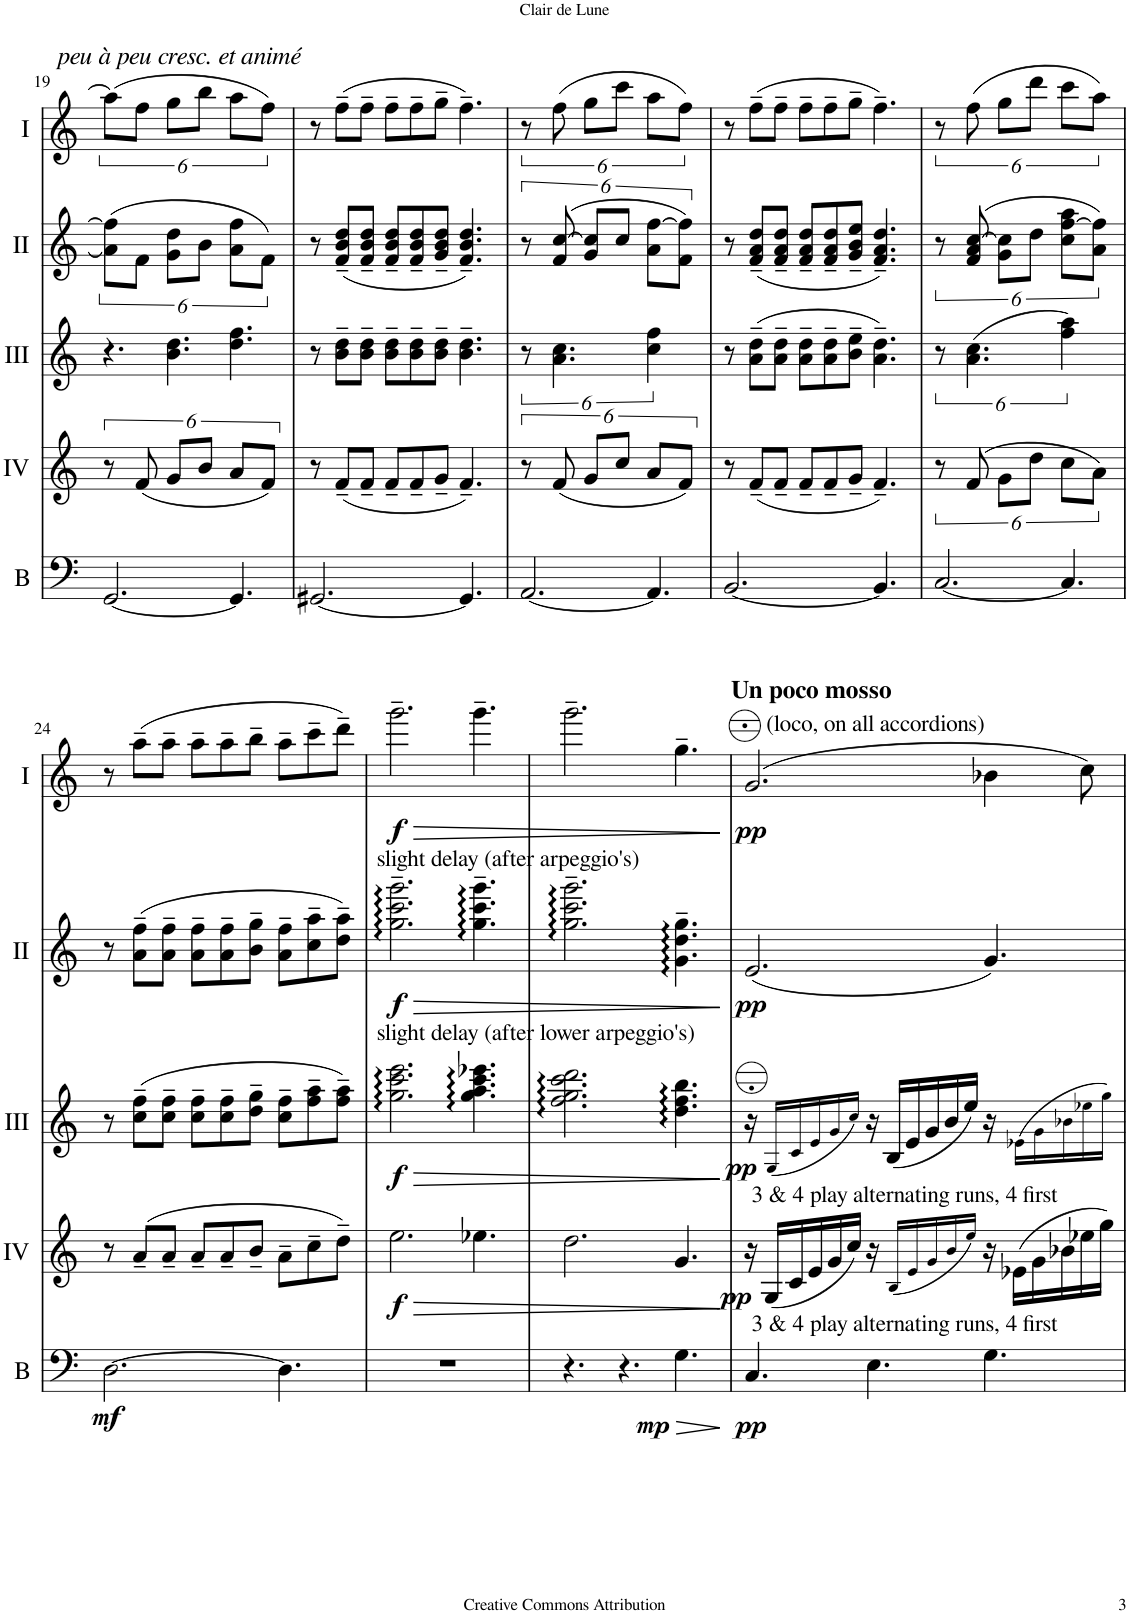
**kern	**dynam	**kern	**dynam	**kern	**dynam	**kern	**dynam	**kern	**dynam
*part5	*part5	*part4	*part4	*part3	*part3	*part2	*part2	*part1	*part1
*staff5	*staff5	*staff4	*staff4	*staff3	*staff3	*staff2	*staff2	*staff1	*staff1
*I"Bass	*	*I"Acc. 4	*	*I"Acc. 3	*	*I"Acc. 2	*	*I"Acc. 1	*
*I'B	*	*	*	*	*	*	*	*	*
!!LO:PB:g=z
*clefF4	*	*clefG2	*	*clefG2	*	*clefG2	*	*clefG2	*
*Trd7c12	*	*Trd7c12	*	*Trd7c12	*	*	*	*	*
*k[]	*	*k[]	*	*k[]	*	*k[]	*	*k[]	*
*M9/8	*	*M9/8	*	*M9/8	*	*M9/8	*	*M9/8	*
=19	=19	=19	=19	=19	=19	=19	=19	=19	=19
!	!	!	!	!	!	!	!	!LO:TX:a:i:t=peu à peu cresc. et animé	!
[2.GG/	.	16%3r	.	4.r	.	(16%3a\] 16%3ff\]L	.	(16%3aa\L]	.
.	.	(16%3f/	.	.	.	16%3f\J	.	16%3ff\J	.
.	.	16%3g/L	.	4.b\ 4.dd\	.	16%3g\ 16%3dd\L	.	16%3gg\L	.
.	.	16%3b/J	.	.	.	16%3b\J	.	16%3bb\J	.
4.GG/]	.	16%3a/L	.	4.dd\ 4.ff\	.	16%3a\ 16%3ff\L	.	16%3aa\L	.
.	.	16%3f/J)	.	.	.	16%3f\J)	.	16%3ff\J)	.
=20	=20	=20	=20	=20	=20	=20	=20	=20	=20
[2.GG#X/	.	8r	.	8r	.	8r	.	8r	.
.	.	(8f~/L	.	8b\~ 8dd\~L	.	(8f/~ 8b/~ 8dd/~L	.	(8ff~\L	.
.	.	8f~/J	.	8b\~ 8dd\~J	.	8f/~ 8b/~ 8dd/~J	.	8ff~\J	.
.	.	8f~/L	.	8b\~ 8dd\~L	.	8f/~ 8b/~ 8dd/~L	.	8ff~\L	.
.	.	8f~/	.	8b\~ 8dd\~	.	8f/~ 8b/~ 8dd/~	.	8ff~\	.
.	.	8g~/J	.	8b\~ 8dd\~J	.	8g/~ 8b/~ 8dd/~J	.	8gg~\J	.
4.GG#/]	.	4.f~/)	.	4.b\~ 4.dd\~	.	4.f/~ 4.b/~ 4.dd/~)	.	4.ff~\)	.
=21	=21	=21	=21	=21	=21	=21	=21	=21	=21
[2.AA/	.	16%3r	.	16%3r	.	16%3r	.	16%3r	.
.	.	(16%3f/	.	8%3.a\ 8%3.cc\	.	(16%3f/ [16%3cc/	.	(16%3ff\	.
.	.	16%3g/L	.	.	.	16%3g/ 16%3cc/]L	.	16%3gg\L	.
.	.	16%3cc/J	.	.	.	16%3cc/J	.	16%3ccc\J	.
4.AA/]	.	16%3a/L	.	8%3cc\ 8%3ff\	.	16%3a\ [16%3ff\L	.	16%3aa\L	.
.	.	16%3f/J)	.	.	.	16%3f\ 16%3ff\]J)	.	16%3ff\J)	.
=22	=22	=22	=22	=22	=22	=22	=22	=22	=22
[2.BB/	.	8r	.	8r	.	8r	.	8r	.
.	.	(8f~/L	.	(8a\~ 8dd\~L	.	(8f/~ 8a/~ 8dd/~L	.	(8ff~\L	.
.	.	8f~/J	.	8a\~ 8dd\~J	.	8f/~ 8a/~ 8dd/~J	.	8ff~\J	.
.	.	8f~/L	.	8a\~ 8dd\~L	.	8f/~ 8a/~ 8dd/~L	.	8ff~\L	.
.	.	8f~/	.	8a\~ 8dd\~	.	8f/~ 8a/~ 8dd/~	.	8ff~\	.
.	.	8g~/J	.	8b\~ 8ee\~J	.	8g/~ 8b/~ 8ee/~J	.	8gg~\J	.
4.BB/]	.	4.f~/)	.	4.a\~ 4.dd\~)	.	4.f/~ 4.a/~ 4.dd/~)	.	4.ff~\)	.
=23	=23	=23	=23	=23	=23	=23	=23	=23	=23
[2.C/	.	16%3r	.	16%3r	.	16%3r	.	16%3r	.
.	.	(16%3f/	.	(8%3.a\ 8%3.cc\	.	(16%3f/ 16%3a/ [16%3cc/	.	(16%3ff\	.
.	.	16%3g\L	.	.	.	16%3g\ 16%3cc\]L	.	16%3gg\L	.
.	.	16%3dd\J	.	.	.	16%3dd\J	.	16%3ddd\J	.
4.C/]	.	16%3cc\L	.	8%3ff\ 8%3aa\)	.	16%3cc\ [16%3ff\ 16%3aa\L	.	16%3ccc\L	.
.	.	16%3a\J)	.	.	.	16%3a\ 16%3ff\]J)	.	16%3aa\J)	.
!!LO:LB:g=z
=24	=24	=24	=24	=24	=24	=24	=24	=24	=24
!	!LO:DY:b	!	!	!	!	!	!	!	!
[2.D\	mf	8r	.	8r	.	8r	.	8r	.
.	.	(8a~/L	.	(8cc\~ 8ff\~L	.	(8a\~ 8ff\~L	.	(8aa~\L	.
.	.	8a~/J	.	8cc\~ 8ff\~J	.	8a\~ 8ff\~J	.	8aa~\J	.
.	.	8a~/L	.	8cc\~ 8ff\~L	.	8a\~ 8ff\~L	.	8aa~\L	.
.	.	8a~/	.	8cc\~ 8ff\~	.	8a\~ 8ff\~	.	8aa~\	.
.	.	8b~/J	.	8dd\~ 8gg\~J	.	8b\~ 8gg\~J	.	8bb~\J	.
4.D\]	.	8a~\L	.	8cc\~ 8ff\~L	.	8a\~ 8ff\~L	.	8aa~\L	.
.	.	8cc~\	.	8ff\~ 8aa\~	.	8cc\~ 8aa\~	.	8ccc~\	.
.	.	8dd~\J)	.	8ff\~ 8aa\~J)	.	8dd\~ 8aa\~J)	.	8ddd~\J)	.
=25	=25	=25	=25	=25	=25	=25	=25	=25	=25
!	!	!	!	!	!	!	!	!LO:TX:b:t=slight delay (after arpeggio's)	!
!	!	!	!	!	!	!LO:TX:b:t=slight delay (after lower arpeggio's)	!	!	!
!	!	!	!LO:HP:b	!	!LO:HP:b	!	!LO:HP:b	!	!LO:HP:b
!	!	!	!LO:DY:n=1:b	!	!LO:DY:n=1:b	!	!LO:DY:n=1:b	!	!LO:DY:n=1:b
8%9r	.	2.ee\	> f	2.gg\ 2.ccc\ 2.eee\	> f	2.gg\~ 2.ccc\~ 2.ggg\~	> f	2.ggg~\	> f
.	.	4.ee-X\	.	4.gg\ 4.aa\ 4.ccc\ 4.eee-X\	.	4.gg\~ 4.ccc\~ 4.ggg\~	.	4.ggg~\	.
=26	=26	=26	=26	=26	=26	=26	=26	=26	=26
4.r	.	2.dd\	.	2.ff\ 2.gg\ 2.ccc\ 2.ddd\	.	2.gg\~ 2.ccc\~ 2.ggg\~	.	2.ggg~\	.
4.r	.	.	.	.	.	.	.	.	.
!	!LO:HP:b	!	!	!	!	!	!	!	!
!	!LO:DY:n=1:b	!	!	!	!	!	!	!	!
4.G\	> mp	4.g/	.	4.dd\ 4.ff\ 4.bb\	.	4.g\~ 4.dd\~ 4.gg\~	.	4.gg~\	.
.	]	.	]	.	]	.	]	.	]
=27	=27	=27	=27	=27	=27	=27	=27	=27	=27
!	!	!	!	!	!	!	!	!LO:TX:a:B:t=Un poco mosso	!
!	!	!	!	!	!	!	!	!LO:TX:a:t=(loco, on all accordions)	!
!	!LO:DY:b	!	!	!	!	!	!LO:DY:b	!	!LO:DY:b
4.C/	pp	16r	.	16r	.	(2.e/	pp	(2.g/	pp
!	!	!	!	!LO:TX:b:t=3 & 4 play alternating runs, 4 first	!	!	!	!	!
!	!	!LO:TX:b:t=3 & 4 play alternating runs, 4 first	!	!	!	!	!	!	!
!	!	!	!LO:DY:b	!	!LO:DY:b	!	!	!	!
.	.	(16G/LL	pp	(16G/LL	pp	.	.	.	.
.	.	16c/	.	16c/	.	.	.	.	.
.	.	16e/	.	16e/	.	.	.	.	.
.	.	16g/	.	16g/	.	.	.	.	.
.	.	16cc/JJ)	.	16cc/JJ)	.	.	.	.	.
4.E\	.	16r	.	16r	.	.	.	.	.
.	.	(16B/LL	.	(16B/LL	.	.	.	.	.
.	.	16e/	.	16e/	.	.	.	.	.
.	.	16g/	.	16g/	.	.	.	.	.
.	.	16b/	.	16b/	.	.	.	.	.
.	.	16ee/JJ)	.	16ee/JJ)	.	.	.	.	.
4.G\	.	16r	.	16r	.	4.g/)	.	4b-X\	.
.	.	(16e-X\LL	.	(16e-X\LL	.	.	.	.	.
.	.	16g\	.	16g\	.	.	.	.	.
.	.	16b-X\	.	16b-X\	.	.	.	.	.
.	.	16ee-X\	.	16ee-X\	.	.	.	8cc\)	.
.	.	16gg\JJ)	.	16gg\JJ)	.	.	.	.	.
=	=	=	=	=	=	=	=	=	=
*-	*-	*-	*-	*-	*-	*-	*-	*-	*-
